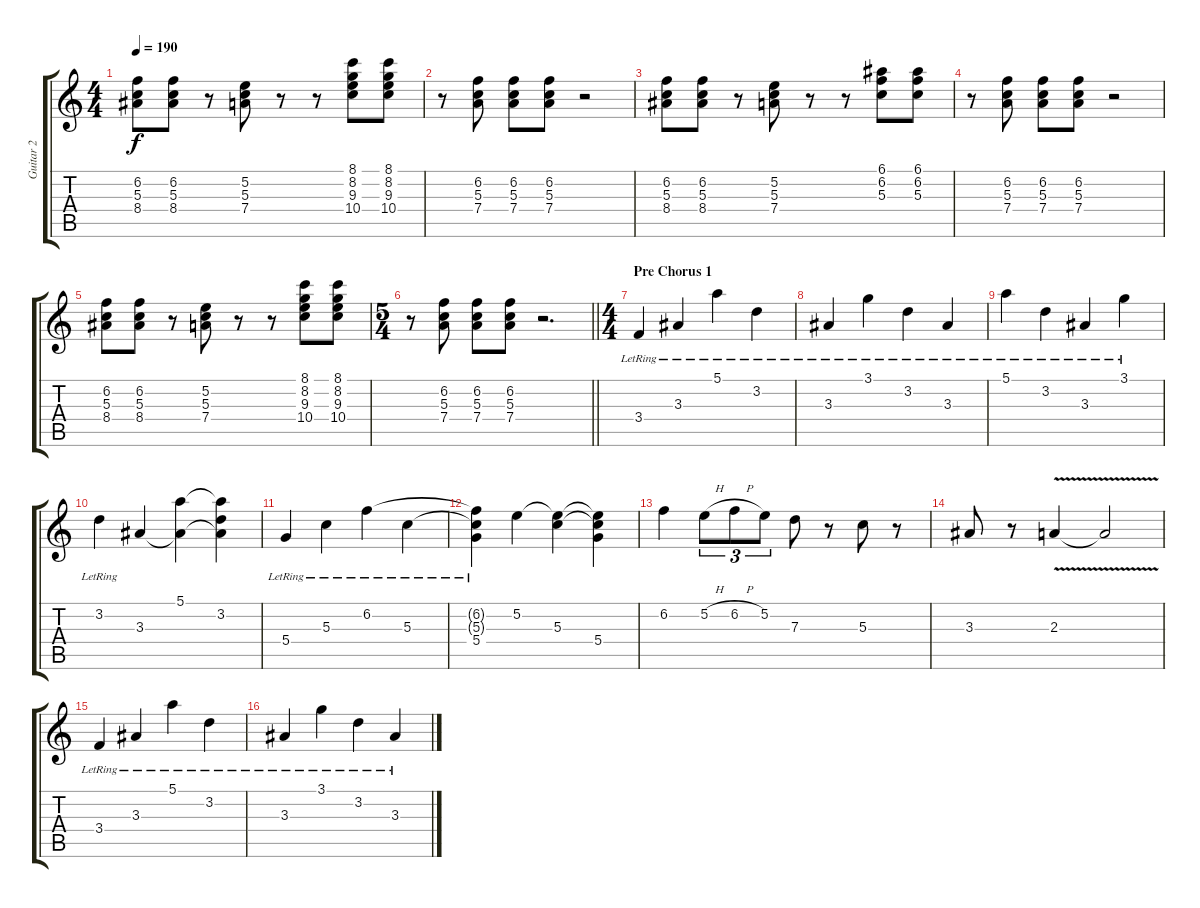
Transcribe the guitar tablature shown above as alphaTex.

\track ("Guitar 2" "Guitar 2") {instrument overdrivenguitar}
\staff {score tabs}
\tuning (E4 B3 G3 D3 A2 E2) {hide}
\ts (4 4)
\tempo 190
\clef g2
\ks c
(6.2 5.3 8.4).8{dy f} (6.2 5.3 8.4).8 r.8 (5.2 5.3 7.4).8 r.8 r.8 (8.1 8.2 9.3 10.4).8 (8.1 8.2 9.3 10.4).8 |
r.8 (6.2 5.3 7.4).8 (6.2 5.3 7.4).8 (6.2 5.3 7.4).8 r.2 |
(6.2 5.3 8.4).8 (6.2 5.3 8.4).8 r.8 (5.2 5.3 7.4).8 r.8 r.8 (6.1 6.2 5.3).8 (6.1 6.2 5.3).8 |
r.8 (6.2 5.3 7.4).8 (6.2 5.3 7.4).8 (6.2 5.3 7.4).8 r.2 |
(6.2 5.3 8.4).8 (6.2 5.3 8.4).8 r.8 (5.2 5.3 7.4).8 r.8 r.8 (8.1 8.2 9.3 10.4).8 (8.1 8.2 9.3 10.4).8 |
\ts (5 4)
\barLineRight lightlight
r.8 (6.2 5.3 7.4).8 (6.2 5.3 7.4).8 (6.2 5.3 7.4).8 r.2{d} |
\ts (4 4)
\section ("" "Pre Chorus 1")
3.4{lr}.4 3.3{lr}.4 5.1{lr}.4 3.2{lr}.4 |
3.3{lr}.4 3.1{lr}.4 3.2{lr}.4 3.3{lr}.4 |
5.1{lr}.4 3.2{lr}.4 3.3{lr}.4 3.1{lr}.4 |
3.2{lr}.4 3.3.4 (5.1 3.3{t}).4 (5.1{t} 3.2 3.3{t}).4 |
5.4{lr}.4 5.3{lr}.4 6.2{lr}.4 5.3{lr}.4 |
(6.2{t} 5.3{t} 5.4{lr}).4 5.2.4 (5.2{t} 5.3).4 (5.2{t} 5.3{t} 5.4).4 |
6.2.4 5.2{h}.8{tu (3 2)} 6.2{h}.8{tu (3 2)} 5.2.8{tu (3 2)} 7.3.8 r.8 5.3.8 r.8 |
3.3.8 r.8 2.3{v}.4 2.3{t}.2 |
3.4{lr}.4 3.3{lr}.4 5.1{lr}.4 3.2{lr}.4 |
3.3{lr}.4 3.1{lr}.4 3.2{lr}.4 3.3{lr}.4
